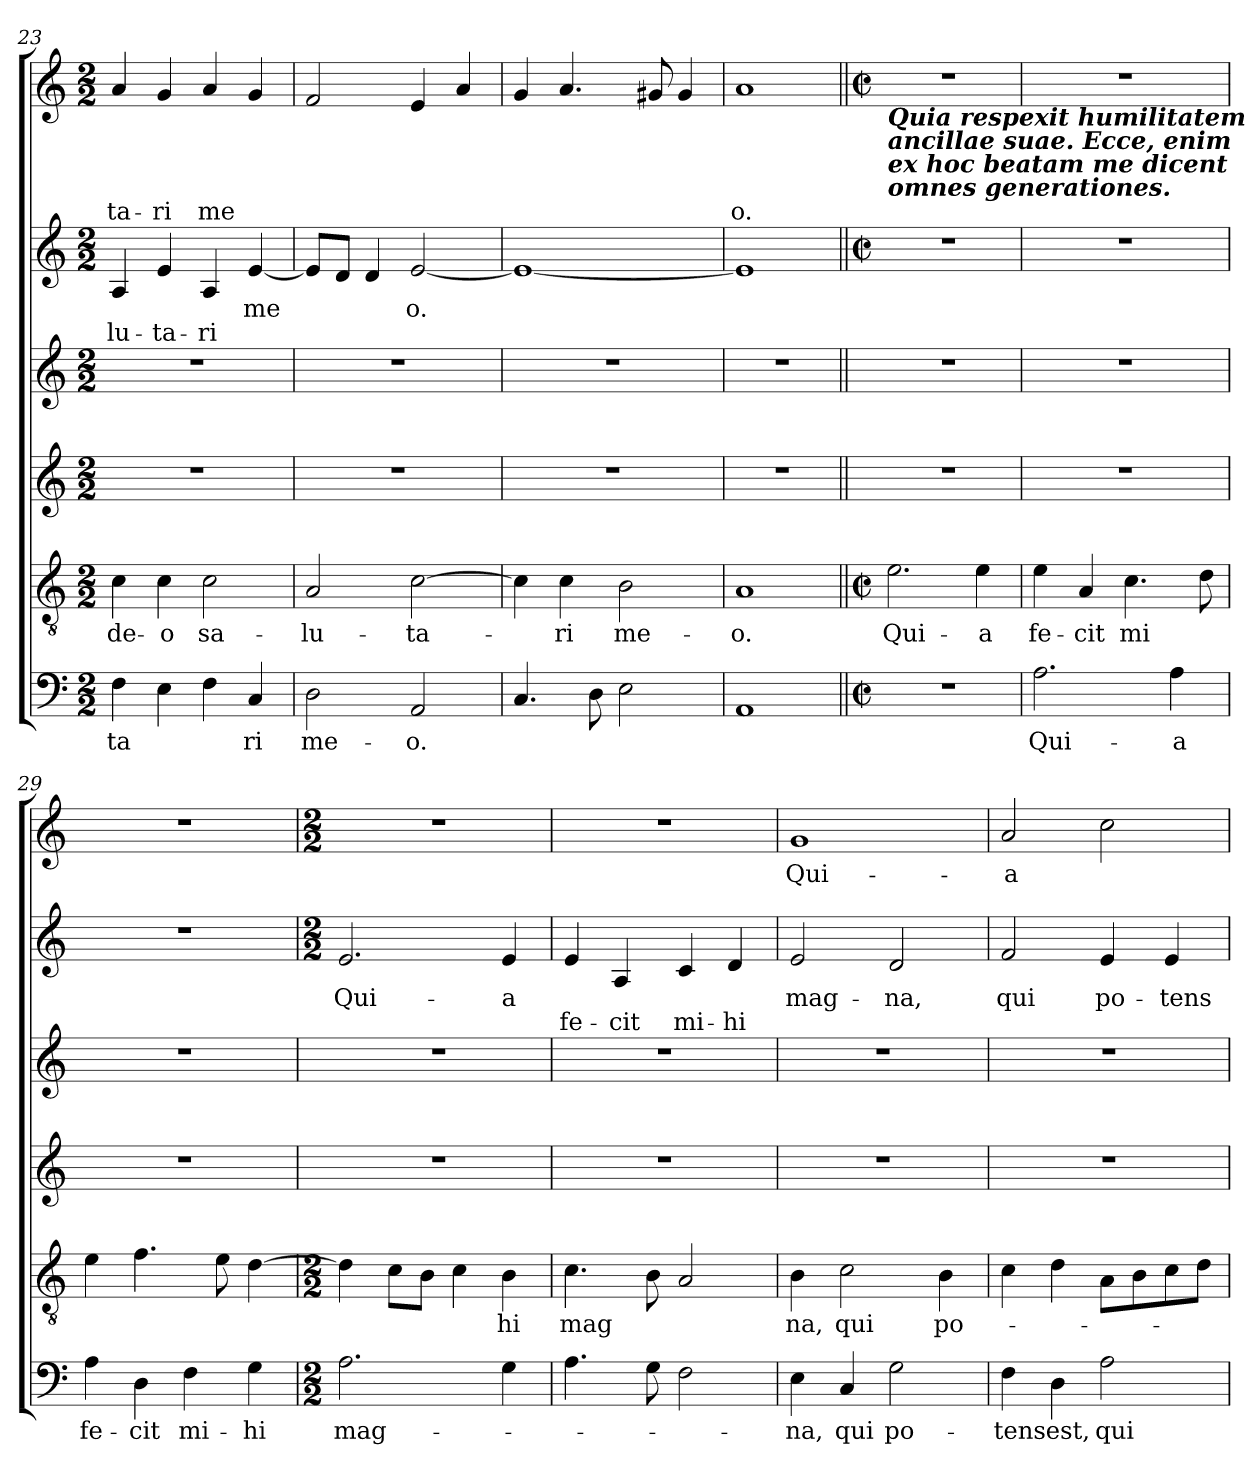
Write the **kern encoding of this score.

**kern	**text	**kern	**text	**kern	**kern	**kern	**text	**text	**kern	**text
*part6	*part6	*part5	*part5	*part4	*part3	*part2	*part2	*part2	*part1	*part1
*staff6	*staff6	*staff5	*staff5	*staff4	*staff3	*staff2	*staff2	*staff2	*staff1	*staff1
*clefF4	*	*clefGv2	*	*clefG2	*clefG2	*clefG2	*	*	*clefG2	*
*k[]	*	*k[]	*	*k[]	*k[]	*k[]	*	*	*k[]	*
*C:	*	*C:	*	*C:	*C:	*C:	*	*	*C:	*
*M2/2	*	*M2/2	*	*M2/2	*M2/2	*M2/2	*	*	*M2/2	*
=23	=23	=23	=23	=23	=23	=23	=23	=23	=23	=23
!	!LO:LY:b	!	!LO:LY:b	!	!	!	!	!LO:LY:b	!	!LO:LY:b
4F\	-ta	4c\	de-	1r	1r	4A/	.	lu-	4a/	-ta-
!	!	!	!LO:LY:b	!	!	!	!	!LO:LY:b	!	!LO:LY:b
4E\	.	4c\	-o	.	.	4e/	.	-ta-	4g/	-ri
!	!	!	!LO:LY:b	!	!	!	!	!LO:LY:b	!	!LO:LY:b
4F\	.	2c\	sa-	.	.	4A/	.	-ri	4a/	me
!	!LO:LY:b	!	!	!	!	!	!LO:LY:b	!	!	!
4C/	ri	.	.	.	.	[4e/	-me	.	4g/	.
=24	=24	=24	=24	=24	=24	=24	=24	=24	=24	=24
!	!LO:LY:b	!	!LO:LY:b	!	!	!	!	!	!	!
2D\	me-	2A/	-lu-	1r	1r	8e/L]	.	.	2f/	.
.	.	.	.	.	.	8d/J	.	.	.	.
.	.	.	.	.	.	4d/	.	.	.	.
!	!LO:LY:b	!	!LO:LY:b	!	!	!	!LO:LY:b	!	!	!
2AA/	-o.	[2c\	-ta-	.	.	[2e/	o.	.	4e/	.
.	.	.	.	.	.	.	.	.	4a/	.
=25	=25	=25	=25	=25	=25	=25	=25	=25	=25	=25
4.C/	.	4c\]	.	1r	1r	1e_	.	.	4g/	.
!	!	!	!LO:LY:b	!	!	!	!	!	!	!
.	.	4c\	-ri	.	.	.	.	.	4.a/	.
8D\	.	.	.	.	.	.	.	.	.	.
!	!	!	!LO:LY:b	!	!	!	!	!	!	!
2E\	.	2B\	me-	.	.	.	.	.	.	.
.	.	.	.	.	.	.	.	.	8g#/	.
.	.	.	.	.	.	.	.	.	4g#/	.
=26	=26	=26	=26	=26	=26	=26	=26	=26	=26	=26
!	!	!	!LO:LY:b	!	!	!	!	!	!	!LO:LY:b
1AA	.	1A	-o.	1r	1r	1e]	.	.	1a	o.
!!LO:LB:g=z
=27||	=27||	=27||	=27||	=27||	=27||	=27||	=27||	=27||	=27||	=27||
*M2/2	*	*M2/2	*	*	*	*M2/2	*	*	*M2/2	*
*met(c|)	*	*met(c|)	*	*	*	*met(c|)	*	*	*met(c|)	*
!	!	!	!	!	!	!	!	!	!LO:TX:b:Bi:t=Quia respexit humilitatem\nancillae suae. Ecce, enim\nex hoc beatam me dicent\nomnes generationes.	!
!	!	!	!LO:LY:b	!	!	!	!	!	!	!
1r	.	2.e\	Qui-	1r	1r	1r	.	.	1r	.
!	!	!	!LO:LY:b	!	!	!	!	!	!	!
.	.	4e\	-a	.	.	.	.	.	.	.
=28	=28	=28	=28	=28	=28	=28	=28	=28	=28	=28
!	!LO:LY:b	!	!LO:LY:b	!	!	!	!	!	!	!
2.A\	Qui-	4e\	fe-	1r	1r	1r	.	.	1r	.
!	!	!	!LO:LY:b	!	!	!	!	!	!	!
.	.	4A/	-cit	.	.	.	.	.	.	.
!	!	!	!LO:LY:b	!	!	!	!	!	!	!
.	.	4.c\	mi	.	.	.	.	.	.	.
!	!LO:LY:b	!	!	!	!	!	!	!	!	!
4A\	-a	.	.	.	.	.	.	.	.	.
.	.	8d\	.	.	.	.	.	.	.	.
=29	=29	=29	=29	=29	=29	=29	=29	=29	=29	=29
!	!LO:LY:b	!	!	!	!	!	!	!	!	!
4A\	fe-	4e\	.	1r	1r	1r	.	.	1r	.
!	!LO:LY:b	!	!	!	!	!	!	!	!	!
4D\	-cit	4.f\	.	.	.	.	.	.	.	.
!	!LO:LY:b	!	!	!	!	!	!	!	!	!
4F\	mi-	.	.	.	.	.	.	.	.	.
.	.	8e\	.	.	.	.	.	.	.	.
!	!LO:LY:b	!	!	!	!	!	!	!	!	!
4G\	-hi	[4d\	.	.	.	.	.	.	.	.
!!LO:LB:g=z
=30	=30	=30	=30	=30	=30	=30	=30	=30	=30	=30
*M2/2	*	*M2/2	*	*	*	*M2/2	*	*	*M2/2	*
!	!LO:LY:b	!	!	!	!	!	!LO:LY:b	!	!	!
2.A\	mag-	4d\]	.	1r	1r	2.e/	Qui-	.	1r	.
.	.	8c\L	.	.	.	.	.	.	.	.
.	.	8B\J	.	.	.	.	.	.	.	.
.	.	4c\	.	.	.	.	.	.	.	.
!	!	!	!LO:LY:b	!	!	!	!LO:LY:b	!	!	!
4G\	.	4B\	hi	.	.	4e/	-a	.	.	.
=31	=31	=31	=31	=31	=31	=31	=31	=31	=31	=31
!	!	!	!LO:LY:b	!	!	!	!	!LO:LY:b	!	!
4.A\	.	4.c\	mag	1r	1r	4e/	.	fe-	1r	.
!	!	!	!	!	!	!	!	!LO:LY:b	!	!
.	.	.	.	.	.	4A/	.	-cit	.	.
8G\	.	8B\	.	.	.	.	.	.	.	.
!	!	!	!	!	!	!	!	!LO:LY:b	!	!
2F\	.	2A/	.	.	.	4c/	.	mi-	.	.
!	!	!	!	!	!	!	!	!LO:LY:b	!	!
.	.	.	.	.	.	4d/	.	-hi	.	.
=32	=32	=32	=32	=32	=32	=32	=32	=32	=32	=32
!	!LO:LY:b	!	!LO:LY:b	!	!	!	!LO:LY:b	!	!	!LO:LY:b
4E\	-na,	4B\	na,	1r	1r	2e/	mag-	.	1g	Qui-
!	!LO:LY:b	!	!LO:LY:b	!	!	!	!	!	!	!
4C/	qui	2c\	qui	.	.	.	.	.	.	.
!	!LO:LY:b	!	!	!	!	!	!LO:LY:b	!	!	!
2G\	po-	.	.	.	.	2d/	-na,	.	.	.
!	!	!	!LO:LY:b	!	!	!	!	!	!	!
.	.	4B\	po-	.	.	.	.	.	.	.
=33	=33	=33	=33	=33	=33	=33	=33	=33	=33	=33
!	!LO:LY:b	!	!	!	!	!	!LO:LY:b	!	!	!LO:LY:b
4F\	-tens	4c\	.	1r	1r	2f/	qui	.	2a/	-a
!	!LO:LY:b	!	!	!	!	!	!	!	!	!
4D\	est,	4d\	.	.	.	.	.	.	.	.
!	!LO:LY:b	!	!	!	!	!	!LO:LY:b	!	!	!
2A\	qui	8A\L	.	.	.	4e/	po-	.	2cc\	.
.	.	8B\	.	.	.	.	.	.	.	.
!	!	!	!	!	!	!	!LO:LY:b	!	!	!
.	.	8c\	.	.	.	4e/	-tens	.	.	.
.	.	8d\J	.	.	.	.	.	.	.	.
=	=	=	=	=	=	=	=	=	=	=
*-	*-	*-	*-	*-	*-	*-	*-	*-	*-	*-
